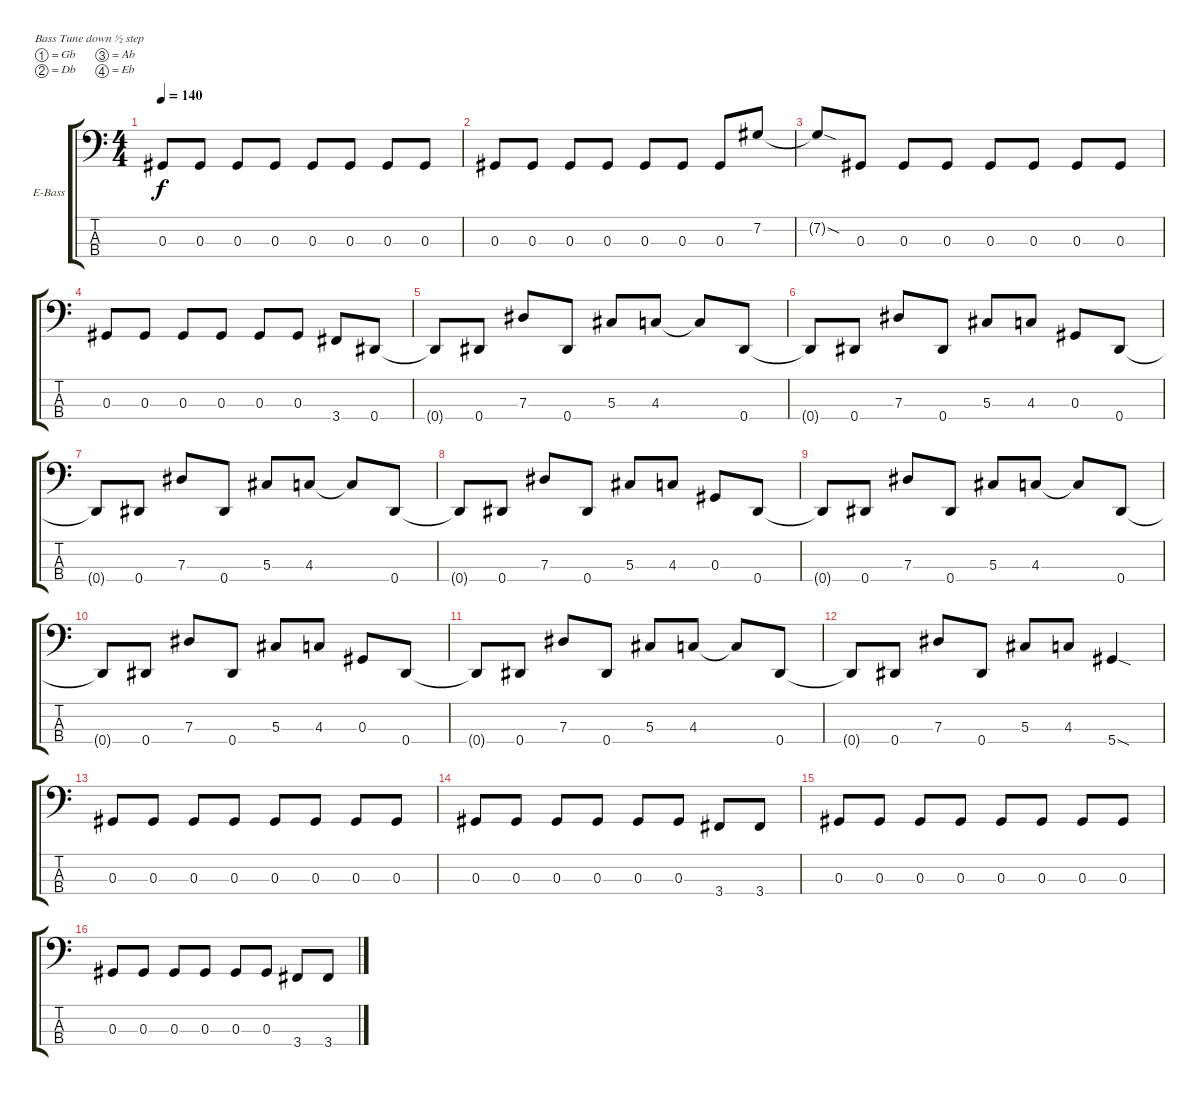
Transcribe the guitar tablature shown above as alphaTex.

\defaultSystemsLayout 4
\bracketExtendMode groupsimilarinstruments
\firstSystemTrackNameOrientation horizontal
\otherSystemsTrackNameOrientation horizontal
\track ("Kelly" "E-Bass") {instrument electricbassfinger}
\staff {score tabs}
\tuning (Gb2 Db2 Ab1 Eb1)
\ts (4 4)
\tempo 140
\clef f4
\ks c
0.3.8{dy f} 0.3.8 0.3.8 0.3.8 0.3.8 0.3.8 0.3.8 0.3.8 |
0.3.8 0.3.8 0.3.8 0.3.8 0.3.8 0.3.8 0.3.8 7.2.8 |
7.2{sod t}.8 0.3.8 0.3.8 0.3.8 0.3.8 0.3.8 0.3.8 0.3.8 |
0.3.8 0.3.8 0.3.8 0.3.8 0.3.8 0.3.8 3.4.8 0.4.8 |
0.4{t}.8 0.4.8 7.3.8 0.4.8 5.3.8 4.3.8 4.3{t}.8 0.4.8 |
0.4{t}.8 0.4.8 7.3.8 0.4.8 5.3.8 4.3.8 0.3.8 0.4.8 |
0.4{t}.8 0.4.8 7.3.8 0.4.8 5.3.8 4.3.8 4.3{t}.8 0.4.8 |
0.4{t}.8 0.4.8 7.3.8 0.4.8 5.3.8 4.3.8 0.3.8 0.4.8 |
0.4{t}.8 0.4.8 7.3.8 0.4.8 5.3.8 4.3.8 4.3{t}.8 0.4.8 |
0.4{t}.8 0.4.8 7.3.8 0.4.8 5.3.8 4.3.8 0.3.8 0.4.8 |
0.4{t}.8 0.4.8 7.3.8 0.4.8 5.3.8 4.3.8 4.3{t}.8 0.4.8 |
0.4{t}.8 0.4.8 7.3.8 0.4.8 5.3.8 4.3.8 5.4{sod}.4 |
0.3.8 0.3.8 0.3.8 0.3.8 0.3.8 0.3.8 0.3.8 0.3.8 |
0.3.8 0.3.8 0.3.8 0.3.8 0.3.8 0.3.8 3.4.8 3.4.8 |
0.3.8 0.3.8 0.3.8 0.3.8 0.3.8 0.3.8 0.3.8 0.3.8 |
0.3.8 0.3.8 0.3.8 0.3.8 0.3.8 0.3.8 3.4.8 3.4.8
